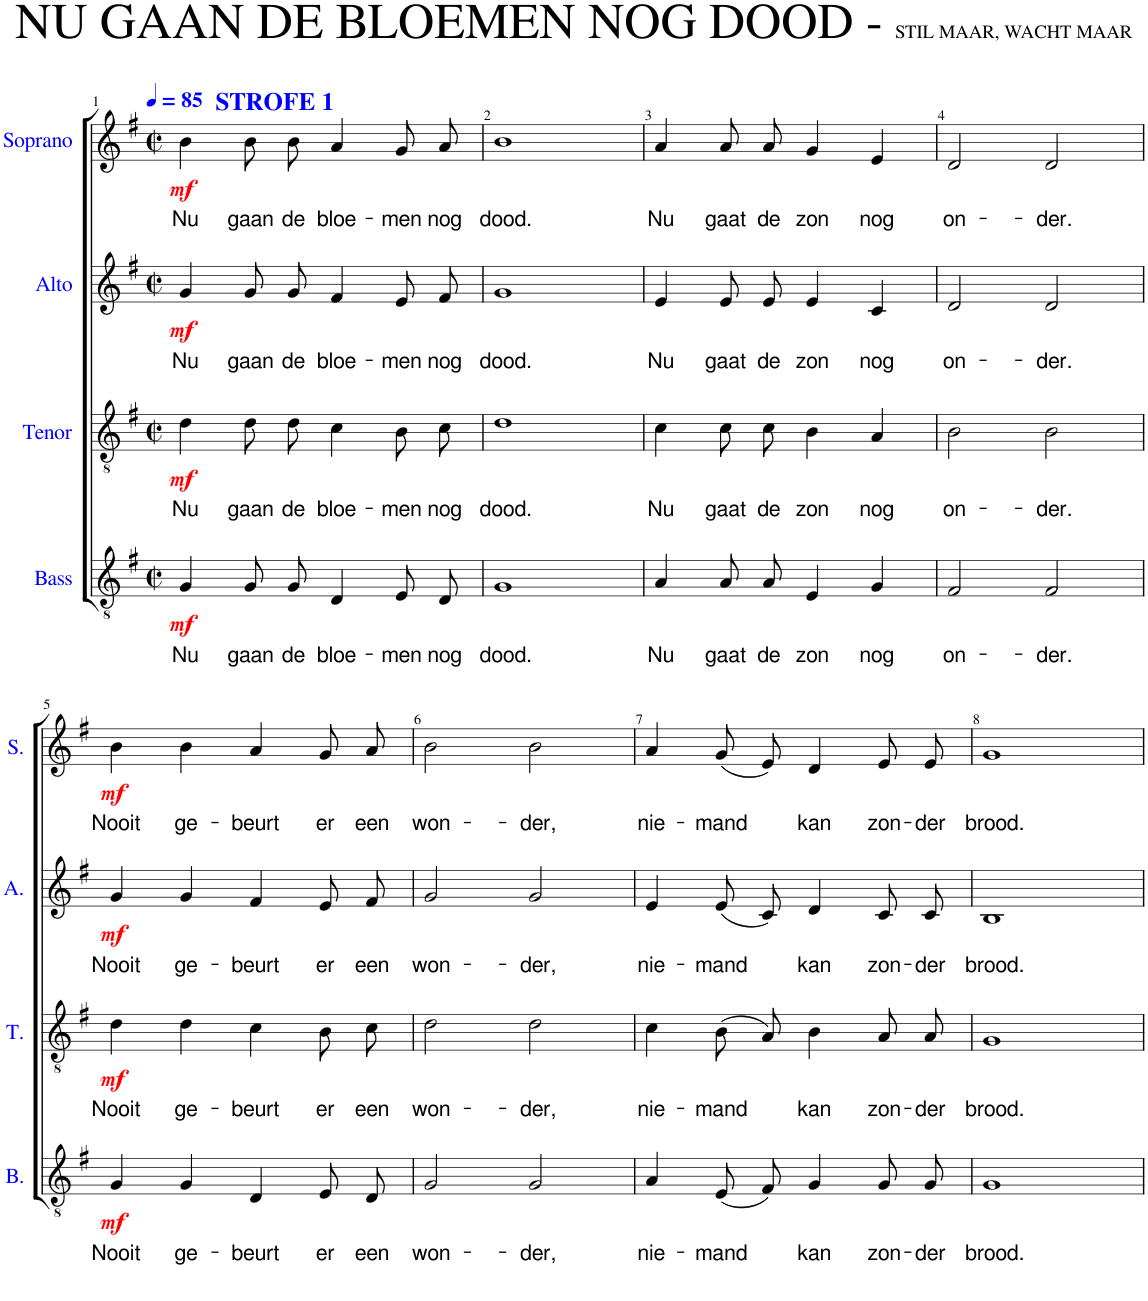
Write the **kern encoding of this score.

**kern	**text	**dynam	**kern	**text	**dynam	**kern	**text	**dynam	**kern	**text	**dynam
*part4	*part4	*part4	*part3	*part3	*part3	*part2	*part2	*part2	*part1	*part1	*part1
*staff4	*staff4	*staff4	*staff3	*staff3	*staff3	*staff2	*staff2	*staff2	*staff1	*staff1	*staff1
*I"Bass	*	*	*I"Tenor	*	*	*I"Alto	*	*	*I"Soprano	*	*
*I'B.	*	*	*I'T.	*	*	*I'A.	*	*	*I'S.	*	*
*clefGv2	*	*	*clefGv2	*	*	*clefG2	*	*	*clefG2	*	*
*k[f#]	*	*	*k[f#]	*	*	*k[f#]	*	*	*k[f#]	*	*
*M2/2	*	*	*M2/2	*	*	*M2/2	*	*	*M2/2	*	*
*met(c|)	*	*	*met(c|)	*	*	*met(c|)	*	*	*met(c|)	*	*
*MM85	*	*	*MM85	*	*	*MM85	*	*	*MM85	*	*
=1	=1	=1	=1	=1	=1	=1	=1	=1	=1	=1	=1
!	!	!	!	!	!	!	!	!	!LO:TX:a:B:color=#0000FF:t=STROFE 1	!	!
!	!LO:LY:b	!LO:DY:b	!	!LO:LY:b	!LO:DY:b	!	!LO:LY:b	!LO:DY:b	!	!LO:LY:b	!LO:DY:b
4G/	Nu	mf	4d\	Nu	mf	4g/	Nu	mf	4b\	Nu	mf
!	!LO:LY:b	!	!	!LO:LY:b	!	!	!LO:LY:b	!	!	!LO:LY:b	!
8G/L	gaan	.	8d\L	gaan	.	8g/L	gaan	.	8b\L	gaan	.
!	!LO:LY:b	!	!	!LO:LY:b	!	!	!LO:LY:b	!	!	!LO:LY:b	!
8G/J	de	.	8d\J	de	.	8g/J	de	.	8b\J	de	.
!	!LO:LY:b	!	!	!LO:LY:b	!	!	!LO:LY:b	!	!	!LO:LY:b	!
4D/	bloe-	.	4c\	bloe-	.	4f#/	bloe-	.	4a/	bloe-	.
!	!LO:LY:b	!	!	!LO:LY:b	!	!	!LO:LY:b	!	!	!LO:LY:b	!
8E/L	-men	.	8B\L	-men	.	8e/L	-men	.	8g/L	-men	.
!	!LO:LY:b	!	!	!LO:LY:b	!	!	!LO:LY:b	!	!	!LO:LY:b	!
8D/J	nog	.	8c\J	nog	.	8f#/J	nog	.	8a/J	nog	.
=2	=2	=2	=2	=2	=2	=2	=2	=2	=2	=2	=2
!	!LO:LY:b	!	!	!LO:LY:b	!	!	!LO:LY:b	!	!	!LO:LY:b	!
1G	dood.	.	1d	dood.	.	1g	dood.	.	1b	dood.	.
=3	=3	=3	=3	=3	=3	=3	=3	=3	=3	=3	=3
!	!LO:LY:b	!	!	!LO:LY:b	!	!	!LO:LY:b	!	!	!LO:LY:b	!
4A/	Nu	.	4c\	Nu	.	4e/	Nu	.	4a/	Nu	.
!	!LO:LY:b	!	!	!LO:LY:b	!	!	!LO:LY:b	!	!	!LO:LY:b	!
8A/L	gaat	.	8c\L	gaat	.	8e/L	gaat	.	8a/L	gaat	.
!	!LO:LY:b	!	!	!LO:LY:b	!	!	!LO:LY:b	!	!	!LO:LY:b	!
8A/J	de	.	8c\J	de	.	8e/J	de	.	8a/J	de	.
!	!LO:LY:b	!	!	!LO:LY:b	!	!	!LO:LY:b	!	!	!LO:LY:b	!
4E/	zon	.	4B\	zon	.	4e/	zon	.	4g/	zon	.
!	!LO:LY:b	!	!	!LO:LY:b	!	!	!LO:LY:b	!	!	!LO:LY:b	!
4G/	nog	.	4A/	nog	.	4c/	nog	.	4e/	nog	.
=4	=4	=4	=4	=4	=4	=4	=4	=4	=4	=4	=4
!	!LO:LY:b	!	!	!LO:LY:b	!	!	!LO:LY:b	!	!	!LO:LY:b	!
2F#/	on-	.	2B\	on-	.	2d/	on-	.	2d/	on-	.
!	!LO:LY:b	!	!	!LO:LY:b	!	!	!LO:LY:b	!	!	!LO:LY:b	!
2F#/	-der.	.	2B\	-der.	.	2d/	-der.	.	2d/	-der.	.
!!LO:LB:g=z
=5	=5	=5	=5	=5	=5	=5	=5	=5	=5	=5	=5
!	!LO:LY:b	!LO:DY:b	!	!LO:LY:b	!LO:DY:b	!	!LO:LY:b	!LO:DY:b	!	!LO:LY:b	!LO:DY:b
4G/	Nooit	mf	4d\	Nooit	mf	4g/	Nooit	mf	4b\	Nooit	mf
!	!LO:LY:b	!	!	!LO:LY:b	!	!	!LO:LY:b	!	!	!LO:LY:b	!
4G/	ge-	.	4d\	ge-	.	4g/	ge-	.	4b\	ge-	.
!	!LO:LY:b	!	!	!LO:LY:b	!	!	!LO:LY:b	!	!	!LO:LY:b	!
4D/	-beurt	.	4c\	-beurt	.	4f#/	-beurt	.	4a/	-beurt	.
!	!LO:LY:b	!	!	!LO:LY:b	!	!	!LO:LY:b	!	!	!LO:LY:b	!
8E/L	er	.	8B\L	er	.	8e/L	er	.	8g/L	er	.
!	!LO:LY:b	!	!	!LO:LY:b	!	!	!LO:LY:b	!	!	!LO:LY:b	!
8D/J	een	.	8c\J	een	.	8f#/J	een	.	8a/J	een	.
=6	=6	=6	=6	=6	=6	=6	=6	=6	=6	=6	=6
!	!LO:LY:b	!	!	!LO:LY:b	!	!	!LO:LY:b	!	!	!LO:LY:b	!
2G/	won-	.	2d\	won-	.	2g/	won-	.	2b\	won-	.
!	!LO:LY:b	!	!	!LO:LY:b	!	!	!LO:LY:b	!	!	!LO:LY:b	!
2G/	-der,	.	2d\	-der,	.	2g/	-der,	.	2b\	-der,	.
=7	=7	=7	=7	=7	=7	=7	=7	=7	=7	=7	=7
!	!LO:LY:b	!	!	!LO:LY:b	!	!	!LO:LY:b	!	!	!LO:LY:b	!
4A/	nie-	.	4c\	nie-	.	4e/	nie-	.	4a/	nie-	.
!	!LO:LY:b	!	!	!LO:LY:b	!	!	!LO:LY:b	!	!	!LO:LY:b	!
(8E/L	-mand	.	(8B/L	-mand	.	(8e/L	-mand	.	(8g/L	-mand	.
8F#/J)	.	.	8A/J)	.	.	8c/J)	.	.	8e/J)	.	.
!	!LO:LY:b	!	!	!LO:LY:b	!	!	!LO:LY:b	!	!	!LO:LY:b	!
4G/	kan	.	4B\	kan	.	4d/	kan	.	4d/	kan	.
!	!LO:LY:b	!	!	!LO:LY:b	!	!	!LO:LY:b	!	!	!LO:LY:b	!
8G/L	zon-	.	8A/L	zon-	.	8c/L	zon-	.	8e/L	zon-	.
!	!LO:LY:b	!	!	!LO:LY:b	!	!	!LO:LY:b	!	!	!LO:LY:b	!
8G/J	-der	.	8A/J	-der	.	8c/J	-der	.	8e/J	-der	.
=8	=8	=8	=8	=8	=8	=8	=8	=8	=8	=8	=8
!	!LO:LY:b	!	!	!LO:LY:b	!	!	!LO:LY:b	!	!	!LO:LY:b	!
1G	brood.	.	1G	brood.	.	1B	brood.	.	1g	brood.	.
=	=	=	=	=	=	=	=	=	=	=	=
*-	*-	*-	*-	*-	*-	*-	*-	*-	*-	*-	*-
